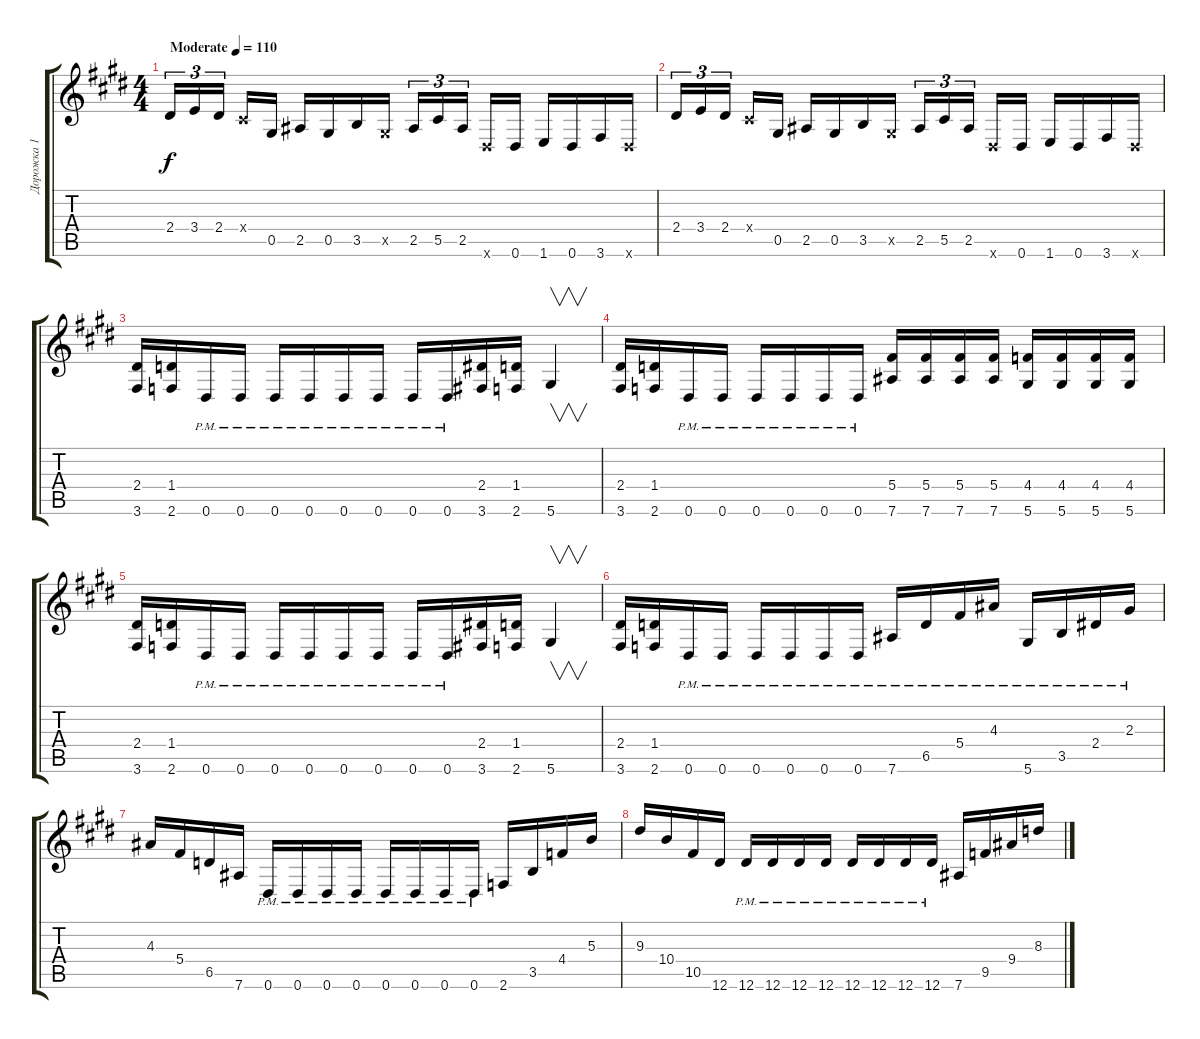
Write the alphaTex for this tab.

\track ("Дорожка 1" "Дорожка 1") {instrument overdrivenguitar}
\staff {score tabs}
\tuning (Eb4 Bb3 Gb3 Db3 Ab2 Eb2) {hide}
\ts (4 4)
\tempo (110 "Moderate")
\clef g2
\ks e
2.4.16{tu (3 2) dy f instrument overdrivenguitar} 3.4.16{tu (3 2)} 2.4.16{tu (3 2) beam splitsecondary} 0.4{x}.16 0.5.16 2.5.16 0.5.16 3.5.16 0.5{x}.16 2.5.16{tu (3 2)} 5.5.16{tu (3 2)} 2.5.16{tu (3 2) beam splitsecondary} 0.6{x}.16 0.6.16 1.6.16 0.6.16 3.6.16 0.6{x}.16 |
2.4.16{tu (3 2)} 3.4.16{tu (3 2)} 2.4.16{tu (3 2) beam splitsecondary} 0.4{x}.16 0.5.16 2.5.16 0.5.16 3.5.16 0.5{x}.16 2.5.16{tu (3 2)} 5.5.16{tu (3 2)} 2.5.16{tu (3 2) beam splitsecondary} 0.6{x}.16 0.6.16 1.6.16 0.6.16 3.6.16 0.6{x}.16 |
(2.4 3.6).16 (1.4 2.6).16 0.6{pm}.16 0.6{pm}.16 0.6{pm}.16 0.6{pm}.16 0.6{pm}.16 0.6{pm}.16 0.6{pm}.16 0.6{pm}.16 (2.4 3.6).16 (1.4 2.6).16 5.6.4{v} |
(2.4 3.6).16 (1.4 2.6).16 0.6{pm}.16 0.6{pm}.16 0.6{pm}.16 0.6{pm}.16 0.6{pm}.16 0.6{pm}.16 (5.4 7.6).16 (5.4 7.6).16 (5.4 7.6).16 (5.4 7.6).16 (4.4 5.6).16 (4.4 5.6).16 (4.4 5.6).16 (4.4 5.6).16 |
(2.4 3.6).16 (1.4 2.6).16 0.6{pm}.16 0.6{pm}.16 0.6{pm}.16 0.6{pm}.16 0.6{pm}.16 0.6{pm}.16 0.6{pm}.16 0.6{pm}.16 (2.4 3.6).16 (1.4 2.6).16 5.6.4{v} |
(2.4 3.6).16 (1.4 2.6).16 0.6{pm}.16 0.6{pm}.16 0.6{pm}.16 0.6{pm}.16 0.6{pm}.16 0.6{pm}.16 7.6{pm}.16 6.5{pm}.16 5.4{pm}.16 4.3{pm}.16 5.6{pm}.16 3.5{pm}.16 2.4{pm}.16 2.3{pm}.16 |
4.3.16 5.4.16 6.5.16 7.6.16 0.6{pm}.16 0.6{pm}.16 0.6{pm}.16 0.6{pm}.16 0.6{pm}.16 0.6{pm}.16 0.6{pm}.16 0.6{pm}.16 2.6.16 3.5.16 4.4.16 5.3.16 |
9.3.16 10.4.16 10.5.16 12.6.16 12.6{pm}.16 12.6{pm}.16 12.6{pm}.16 12.6{pm}.16 12.6{pm}.16 12.6{pm}.16 12.6{pm}.16 12.6{pm}.16 7.6.16 9.5.16 9.4.16 8.3.16
